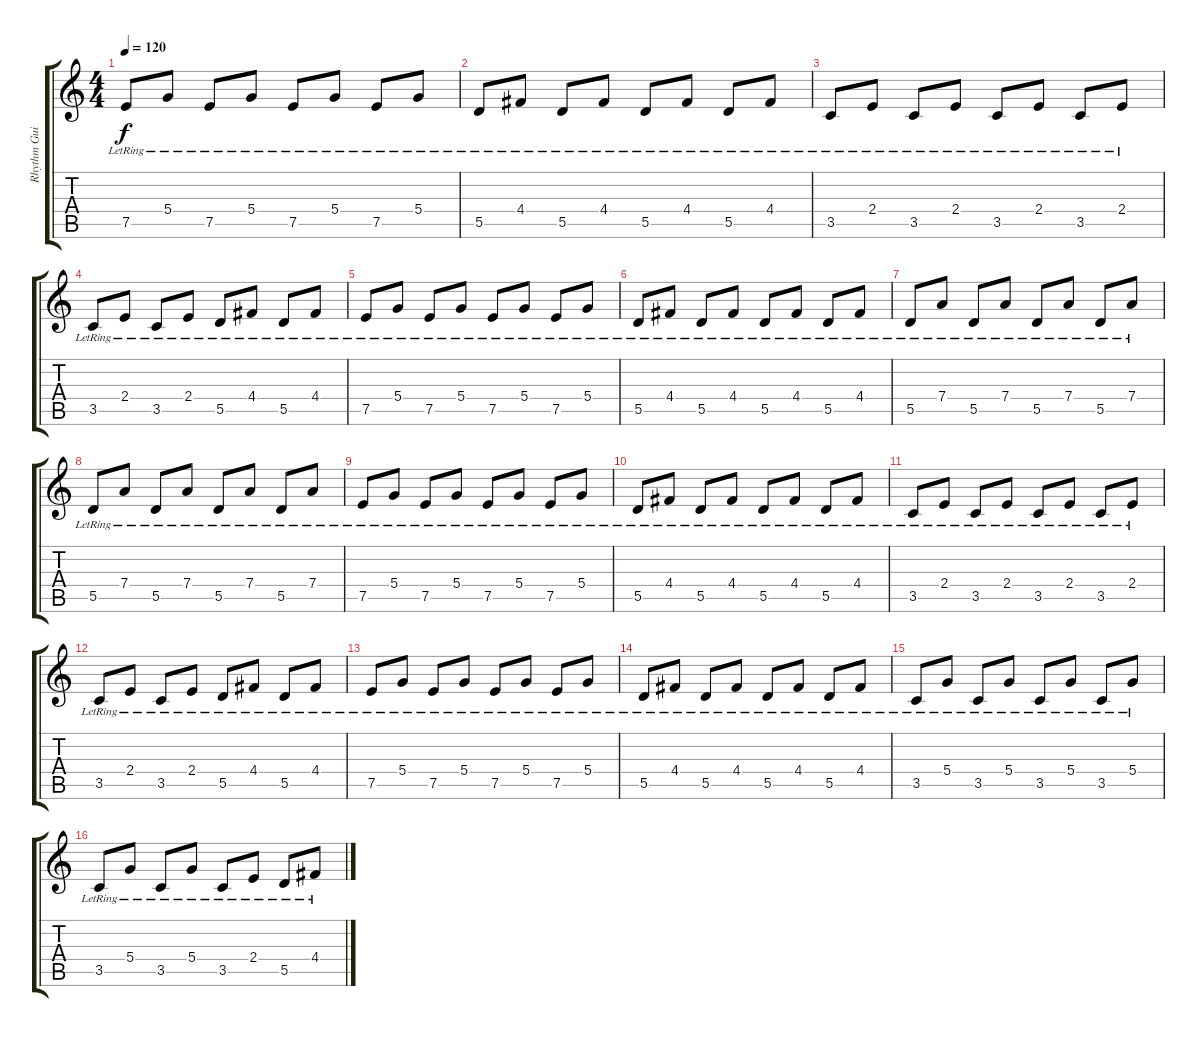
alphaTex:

\track ("Rhythm Guitar" "Rhythm Gui") {instrument electricguitarjazz}
\staff {score tabs}
\tuning (E4 B3 G3 D3 A2 E2) {hide}
\ts (4 4)
\tempo 120
\clef g2
\ks c
7.5{lr}.8{dy f} 5.4{lr}.8 7.5{lr}.8 5.4{lr}.8 7.5{lr}.8 5.4{lr}.8 7.5{lr}.8 5.4{lr}.8 |
5.5{lr}.8 4.4{lr}.8 5.5{lr}.8 4.4{lr}.8 5.5{lr}.8 4.4{lr}.8 5.5{lr}.8 4.4{lr}.8 |
3.5{lr}.8 2.4{lr}.8 3.5{lr}.8 2.4{lr}.8 3.5{lr}.8 2.4{lr}.8 3.5{lr}.8 2.4{lr}.8 |
3.5{lr}.8 2.4{lr}.8 3.5{lr}.8 2.4{lr}.8 5.5{lr}.8 4.4{lr}.8 5.5{lr}.8 4.4{lr}.8 |
7.5{lr}.8 5.4{lr}.8 7.5{lr}.8 5.4{lr}.8 7.5{lr}.8 5.4{lr}.8 7.5{lr}.8 5.4{lr}.8 |
5.5{lr}.8 4.4{lr}.8 5.5{lr}.8 4.4{lr}.8 5.5{lr}.8 4.4{lr}.8 5.5{lr}.8 4.4{lr}.8 |
5.5{lr}.8 7.4{lr}.8 5.5{lr}.8 7.4{lr}.8 5.5{lr}.8 7.4{lr}.8 5.5{lr}.8 7.4{lr}.8 |
5.5{lr}.8 7.4{lr}.8 5.5{lr}.8 7.4{lr}.8 5.5{lr}.8 7.4{lr}.8 5.5{lr}.8 7.4{lr}.8 |
7.5{lr}.8 5.4{lr}.8 7.5{lr}.8 5.4{lr}.8 7.5{lr}.8 5.4{lr}.8 7.5{lr}.8 5.4{lr}.8 |
5.5{lr}.8 4.4{lr}.8 5.5{lr}.8 4.4{lr}.8 5.5{lr}.8 4.4{lr}.8 5.5{lr}.8 4.4{lr}.8 |
3.5{lr}.8 2.4{lr}.8 3.5{lr}.8 2.4{lr}.8 3.5{lr}.8 2.4{lr}.8 3.5{lr}.8 2.4{lr}.8 |
3.5{lr}.8 2.4{lr}.8 3.5{lr}.8 2.4{lr}.8 5.5{lr}.8 4.4{lr}.8 5.5{lr}.8 4.4{lr}.8 |
7.5{lr}.8 5.4{lr}.8 7.5{lr}.8 5.4{lr}.8 7.5{lr}.8 5.4{lr}.8 7.5{lr}.8 5.4{lr}.8 |
5.5{lr}.8 4.4{lr}.8 5.5{lr}.8 4.4{lr}.8 5.5{lr}.8 4.4{lr}.8 5.5{lr}.8 4.4{lr}.8 |
3.5{lr}.8 5.4{lr}.8 3.5{lr}.8 5.4{lr}.8 3.5{lr}.8 5.4{lr}.8 3.5{lr}.8 5.4{lr}.8 |
3.5{lr}.8 5.4{lr}.8 3.5{lr}.8 5.4{lr}.8 3.5{lr}.8 2.4{lr}.8 5.5{lr}.8 4.4{lr}.8
